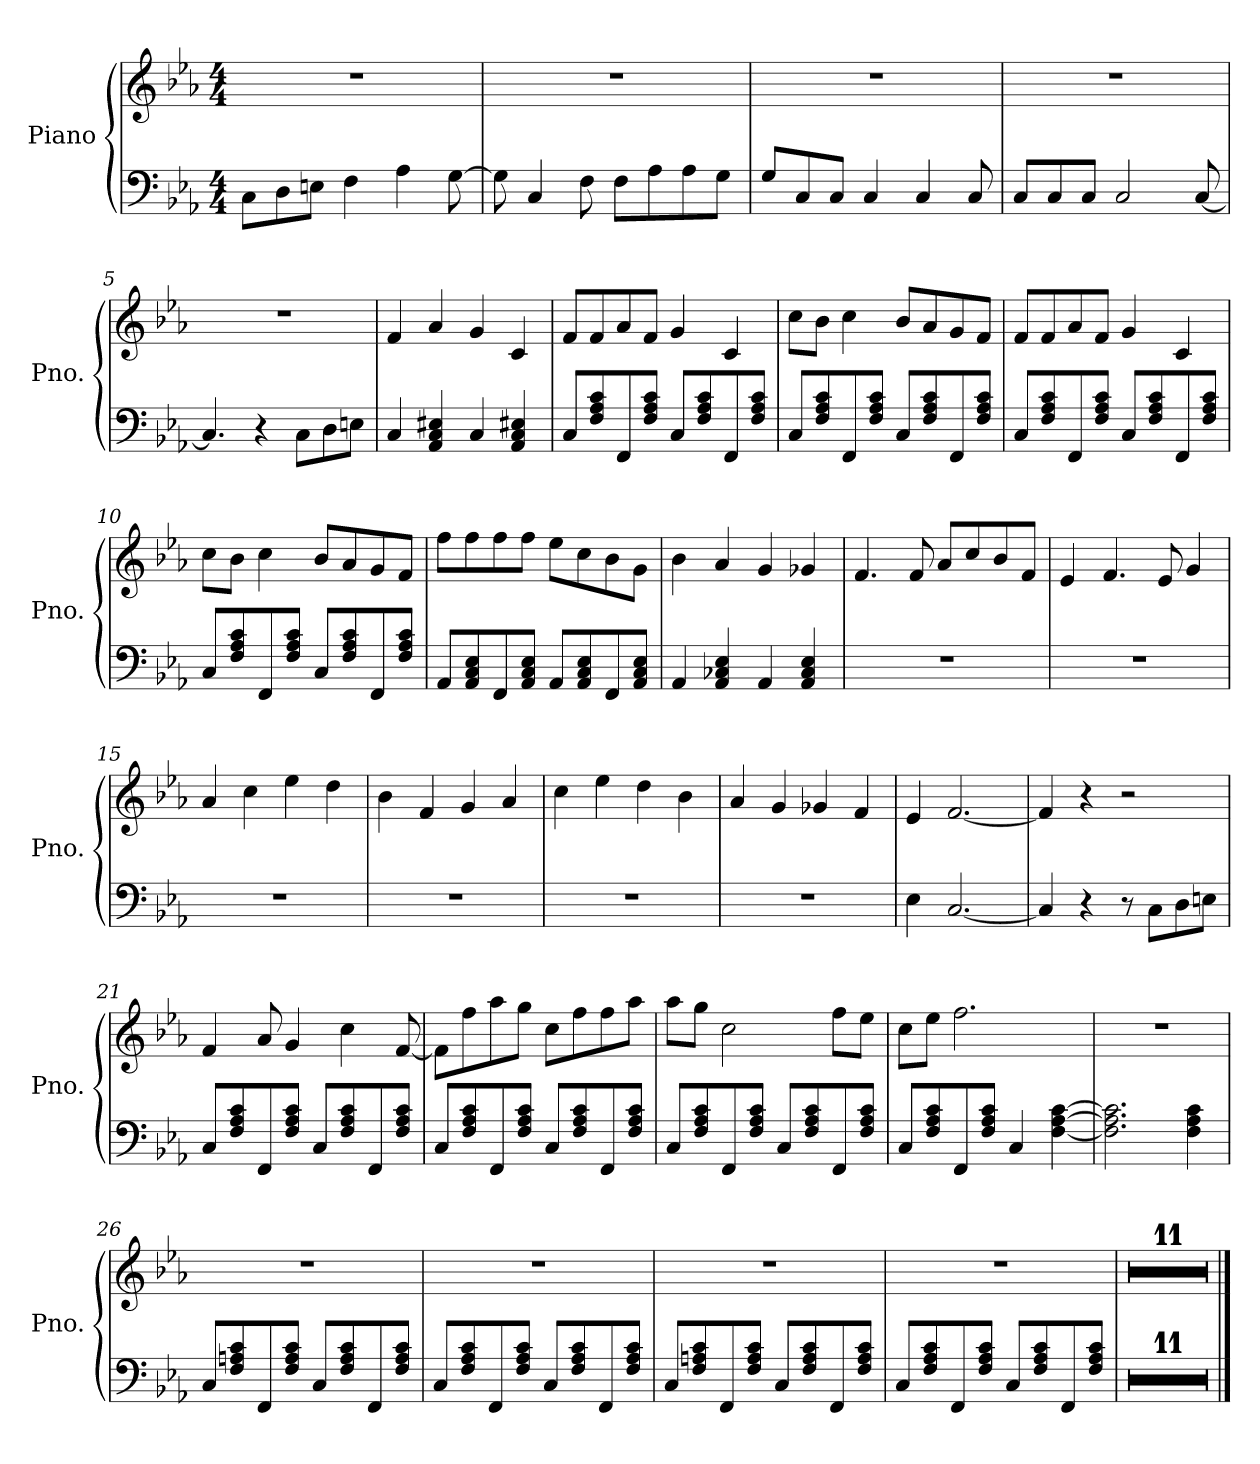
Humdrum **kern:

**kern	**kern
*part1	*part1
*staff2	*staff1
*I"Piano	*
*I'Pno.	*
*clefF4	*clefG2
*k[b-e-a-]	*k[b-e-a-]
*E-:	*E-:
*M4/4	*M4/4
=1	=1
8C\L	1r
8D\	.
8En\J	.
4F\	.
4A-\	.
[8G\	.
=2	=2
8G\]	1r
4C/	.
8F\	.
8F\L	.
8A-\	.
8A-\	.
8G\J	.
=3	=3
8G/L	1r
8C/	.
8C/J	.
4C/	.
4C/	.
8C/	.
=4	=4
8C/L	1r
8C/	.
8C/J	.
2C/	.
[8C/	.
=5	=5
4.C/]	1r
4r	.
8C\L	.
8D\	.
8En\J	.
!!LO:LB:g=z
=6	=6
4C/	4f/
4AA-/ 4C/ 4E#X/	4a-/
4C/	4g/
4AA-/ 4C/ 4E#X/	4c/
=7	=7
8C/L	8f/L
8F/ 8A-/ 8c/	8f/
8FF/	8a-/
8F/ 8A-/ 8c/J	8f/J
8C/L	4g/
8F/ 8A-/ 8c/	.
8FF/	4c/
8F/ 8A-/ 8c/J	.
=8	=8
8C/L	8cc\L
8F/ 8A-/ 8c/	8b-\J
8FF/	4cc\
8F/ 8A-/ 8c/J	.
8C/L	8b-/L
8F/ 8A-/ 8c/	8a-/
8FF/	8g/
8F/ 8A-/ 8c/J	8f/J
=9	=9
8C/L	8f/L
8F/ 8A-/ 8c/	8f/
8FF/	8a-/
8F/ 8A-/ 8c/J	8f/J
8C/L	4g/
8F/ 8A-/ 8c/	.
8FF/	4c/
8F/ 8A-/ 8c/J	.
=10	=10
8C/L	8cc\L
8F/ 8A-/ 8c/	8b-\J
8FF/	4cc\
8F/ 8A-/ 8c/J	.
8C/L	8b-/L
8F/ 8A-/ 8c/	8a-/
8FF/	8g/
8F/ 8A-/ 8c/J	8f/J
!!LO:LB:g=z
=11	=11
8AA-/L	8ff\L
8AA-/ 8C/ 8E-/	8ff\
8FF/	8ff\
8AA-/ 8C/ 8E-/J	8ff\J
8AA-/L	8ee-\L
8AA-/ 8C/ 8E-/	8cc\
8FF/	8b-\
8AA-/ 8C/ 8E-/J	8g\J
=12	=12
4AA-/	4b-\
4AA-/ 4C-X/ 4E-/	4a-/
4AA-/	4g/
4AA-/ 4C-/ 4E-/	4g-X/
=13	=13
1r	4.f/
.	8f/
.	8a-/L
.	8cc/
.	8b-/
.	8f/J
=14	=14
1r	4e-/
.	4.f/
.	8e-/
.	4g/
=15	=15
1r	4a-/
.	4cc\
.	4ee-\
.	4dd\
=16	=16
1r	4b-\
.	4f/
.	4g/
.	4a-/
!!LO:LB:g=z
=17	=17
1r	4cc\
.	4ee-\
.	4dd\
.	4b-\
=18	=18
1r	4a-/
.	4g/
.	4g-X/
.	4f/
=19	=19
4E-\	4e-/
[2.C/	[2.f/
=20	=20
4C/]	4f/]
4r	4r
8r	2r
8C\L	.
8D\	.
8En\J	.
=21	=21
8C/L	4f/
8F/ 8A-/ 8c/	.
8FF/	8a-/
8F/ 8A-/ 8c/J	4g/
8C/L	.
8F/ 8A-/ 8c/	4cc\
8FF/	.
8F/ 8A-/ 8c/J	[8f/
=22	=22
8C/L	8f\L]
8F/ 8A-/ 8c/	8ff\
8FF/	8aa-\
8F/ 8A-/ 8c/J	8gg\J
8C/L	8cc\L
8F/ 8A-/ 8c/	8ff\
8FF/	8ff\
8F/ 8A-/ 8c/J	8aa-\J
!!LO:LB:g=z
=23	=23
8C/L	8aa-\L
8F/ 8A-/ 8c/	8gg\J
8FF/	2cc\
8F/ 8A-/ 8c/J	.
8C/L	.
8F/ 8A-/ 8c/	.
8FF/	8ff\L
8F/ 8A-/ 8c/J	8ee-\J
=24	=24
8C/L	8cc\L
8F/ 8A-/ 8c/	8ee-\J
8FF/	2.ff\
8F/ 8A-/ 8c/J	.
4C/	.
[4F\ [4A-\ [4c\	.
=25	=25
2.F\] 2.A-\] 2.c\]	1r
4F\ 4A-\ 4c\	.
=26	=26
8C/L	1r
8F/ 8An/ 8c/	.
8FF/	.
8F/ 8A/ 8c/J	.
8C/L	.
8F/ 8A/ 8c/	.
8FF/	.
8F/ 8A/ 8c/J	.
=27	=27
8C/L	1r
8F/ 8A-/ 8c/	.
8FF/	.
8F/ 8A-/ 8c/J	.
8C/L	.
8F/ 8A-/ 8c/	.
8FF/	.
8F/ 8A-/ 8c/J	.
!!LO:PB:g=z
=28	=28
8C/L	1r
8F/ 8An/ 8c/	.
8FF/	.
8F/ 8A/ 8c/J	.
8C/L	.
8F/ 8A/ 8c/	.
8FF/	.
8F/ 8A/ 8c/J	.
=29	=29
8C/L	1r
8F/ 8A-/ 8c/	.
8FF/	.
8F/ 8A-/ 8c/J	.
8C/L	.
8F/ 8A-/ 8c/	.
8FF/	.
8F/ 8A-/ 8c/J	.
=30	=30
1r	1r
=31	=31
1r	1r
=32	=32
1r	1r
=33	=33
1r	1r
=34	=34
1r	1r
=35	=35
1r	1r
=36	=36
1r	1r
=37	=37
1r	1r
=38	=38
1r	1r
=39	=39
1r	1r
=40	=40
1r	1r
==	==
*-	*-
